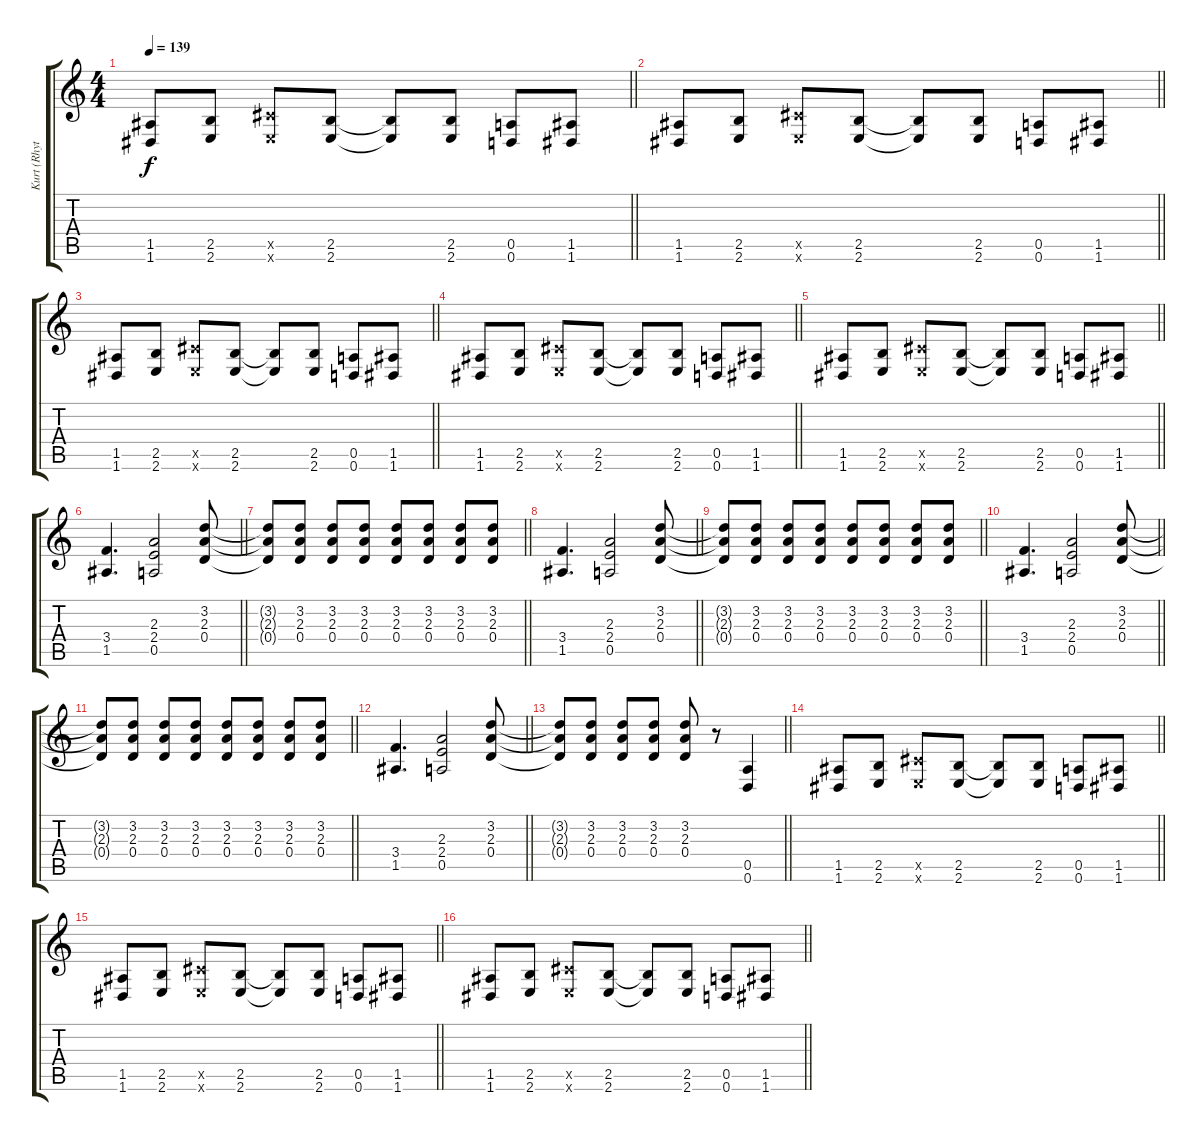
\track ("Kurt (Rhythm)" "Kurt (Rhyt") {instrument overdrivenguitar}
\staff {score tabs}
\tuning (E4 B3 G3 D3 A2 D2) {hide}
\ts (4 4)
\tempo 139
\clef g2
\barLineRight lightlight
\ks c
(1.5 1.6).8{dy f} (2.5 2.6).8 (4.5{x} 2.6{x}).8 (2.5 2.6).8 (2.5{t} 2.6{t}).8 (2.5 2.6).8 (0.5 0.6).8 (1.5 1.6).8 |
\barLineRight lightlight
(1.5 1.6).8 (2.5 2.6).8 (4.5{x} 2.6{x}).8 (2.5 2.6).8 (2.5{t} 2.6{t}).8 (2.5 2.6).8 (0.5 0.6).8 (1.5 1.6).8 |
\barLineRight lightlight
(1.5 1.6).8 (2.5 2.6).8 (4.5{x} 2.6{x}).8 (2.5 2.6).8 (2.5{t} 2.6{t}).8 (2.5 2.6).8 (0.5 0.6).8 (1.5 1.6).8 |
\barLineRight lightlight
(1.5 1.6).8 (2.5 2.6).8 (4.5{x} 2.6{x}).8 (2.5 2.6).8 (2.5{t} 2.6{t}).8 (2.5 2.6).8 (0.5 0.6).8 (1.5 1.6).8 |
\barLineRight lightlight
(1.5 1.6).8 (2.5 2.6).8 (4.5{x} 2.6{x}).8 (2.5 2.6).8 (2.5{t} 2.6{t}).8 (2.5 2.6).8 (0.5 0.6).8 (1.5 1.6).8 |
\barLineRight lightlight
(3.4 1.5).4{d} (2.3 2.4 0.5).2 (3.2 2.3 0.4).8 |
\barLineRight lightlight
(3.2{t} 2.3{t} 0.4{t}).8 (3.2 2.3 0.4).8 (3.2 2.3 0.4).8 (3.2 2.3 0.4).8 (3.2 2.3 0.4).8 (3.2 2.3 0.4).8 (3.2 2.3 0.4).8 (3.2 2.3 0.4).8 |
\barLineRight lightlight
(3.4 1.5).4{d} (2.3 2.4 0.5).2 (3.2 2.3 0.4).8 |
\barLineRight lightlight
(3.2{t} 2.3{t} 0.4{t}).8 (3.2 2.3 0.4).8 (3.2 2.3 0.4).8 (3.2 2.3 0.4).8 (3.2 2.3 0.4).8 (3.2 2.3 0.4).8 (3.2 2.3 0.4).8 (3.2 2.3 0.4).8 |
\barLineRight lightlight
(3.4 1.5).4{d} (2.3 2.4 0.5).2 (3.2 2.3 0.4).8 |
\barLineRight lightlight
(3.2{t} 2.3{t} 0.4{t}).8 (3.2 2.3 0.4).8 (3.2 2.3 0.4).8 (3.2 2.3 0.4).8 (3.2 2.3 0.4).8 (3.2 2.3 0.4).8 (3.2 2.3 0.4).8 (3.2 2.3 0.4).8 |
\barLineRight lightlight
(3.4 1.5).4{d} (2.3 2.4 0.5).2 (3.2 2.3 0.4).8 |
\barLineRight lightlight
(3.2{t} 2.3{t} 0.4{t}).8 (3.2 2.3 0.4).8 (3.2 2.3 0.4).8 (3.2 2.3 0.4).8 (3.2 2.3 0.4).8 r.8 (0.5 0.6).4 |
\barLineRight lightlight
(1.5 1.6).8 (2.5 2.6).8 (4.5{x} 2.6{x}).8 (2.5 2.6).8 (2.5{t} 2.6{t}).8 (2.5 2.6).8 (0.5 0.6).8 (1.5 1.6).8 |
\barLineRight lightlight
(1.5 1.6).8 (2.5 2.6).8 (4.5{x} 2.6{x}).8 (2.5 2.6).8 (2.5{t} 2.6{t}).8 (2.5 2.6).8 (0.5 0.6).8 (1.5 1.6).8 |
\barLineRight lightlight
(1.5 1.6).8 (2.5 2.6).8 (4.5{x} 2.6{x}).8 (2.5 2.6).8 (2.5{t} 2.6{t}).8 (2.5 2.6).8 (0.5 0.6).8 (1.5 1.6).8
